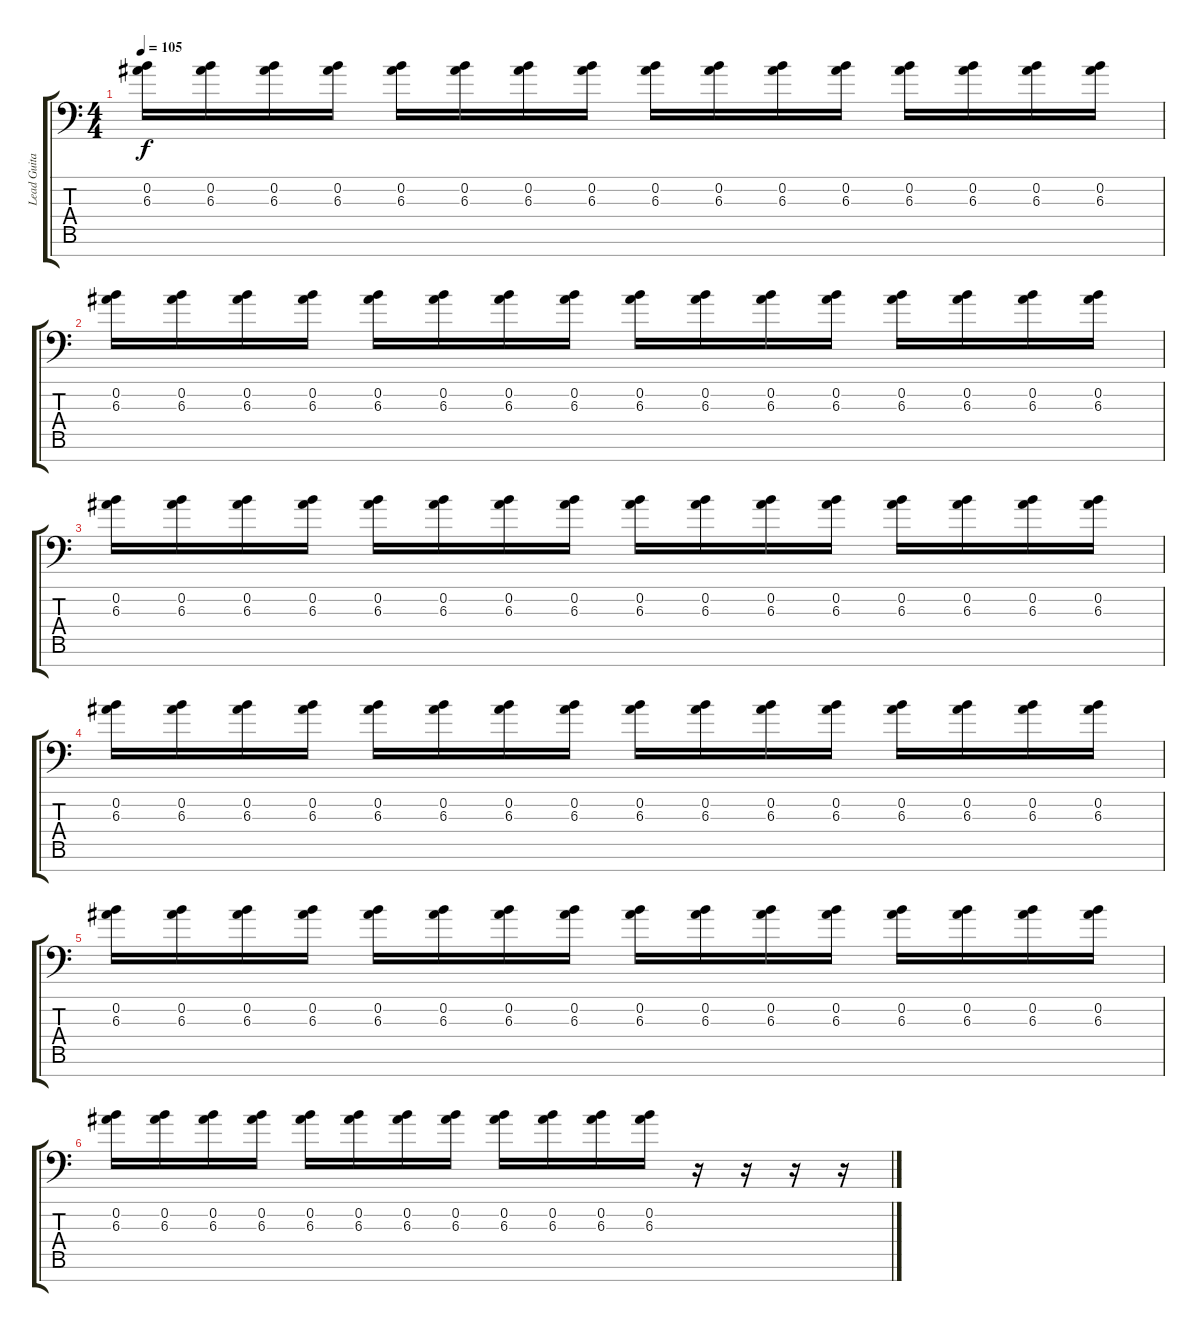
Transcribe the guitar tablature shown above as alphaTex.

\track ("Lead Guitar #1" "Lead Guita") {instrument distortionguitar}
\staff {score tabs}
\tuning (Eb4 Bb3 F3 Eb3 Bb2 F2 Ab1) {hide}
\ts (4 4)
\tempo 105
\clef f4
\ks c
(0.2 6.3).16{dy f} (0.2 6.3).16 (0.2 6.3).16 (0.2 6.3).16 (0.2 6.3).16 (0.2 6.3).16 (0.2 6.3).16 (0.2 6.3).16 (0.2 6.3).16 (0.2 6.3).16 (0.2 6.3).16 (0.2 6.3).16 (0.2 6.3).16 (0.2 6.3).16 (0.2 6.3).16 (0.2 6.3).16 |
(0.2 6.3).16 (0.2 6.3).16 (0.2 6.3).16 (0.2 6.3).16 (0.2 6.3).16 (0.2 6.3).16 (0.2 6.3).16 (0.2 6.3).16 (0.2 6.3).16 (0.2 6.3).16 (0.2 6.3).16 (0.2 6.3).16 (0.2 6.3).16 (0.2 6.3).16 (0.2 6.3).16 (0.2 6.3).16 |
(0.2 6.3).16 (0.2 6.3).16 (0.2 6.3).16 (0.2 6.3).16 (0.2 6.3).16 (0.2 6.3).16 (0.2 6.3).16 (0.2 6.3).16 (0.2 6.3).16 (0.2 6.3).16 (0.2 6.3).16 (0.2 6.3).16 (0.2 6.3).16 (0.2 6.3).16 (0.2 6.3).16 (0.2 6.3).16 |
(0.2 6.3).16 (0.2 6.3).16 (0.2 6.3).16 (0.2 6.3).16 (0.2 6.3).16 (0.2 6.3).16 (0.2 6.3).16 (0.2 6.3).16 (0.2 6.3).16 (0.2 6.3).16 (0.2 6.3).16 (0.2 6.3).16 (0.2 6.3).16 (0.2 6.3).16 (0.2 6.3).16 (0.2 6.3).16 |
(0.2 6.3).16 (0.2 6.3).16 (0.2 6.3).16 (0.2 6.3).16 (0.2 6.3).16 (0.2 6.3).16 (0.2 6.3).16 (0.2 6.3).16 (0.2 6.3).16 (0.2 6.3).16 (0.2 6.3).16 (0.2 6.3).16 (0.2 6.3).16 (0.2 6.3).16 (0.2 6.3).16 (0.2 6.3).16 |
(0.2 6.3).16 (0.2 6.3).16 (0.2 6.3).16 (0.2 6.3).16 (0.2 6.3).16 (0.2 6.3).16 (0.2 6.3).16 (0.2 6.3).16 (0.2 6.3).16 (0.2 6.3).16 (0.2 6.3).16 (0.2 6.3).16 r.16 r.16 r.16 r.16
